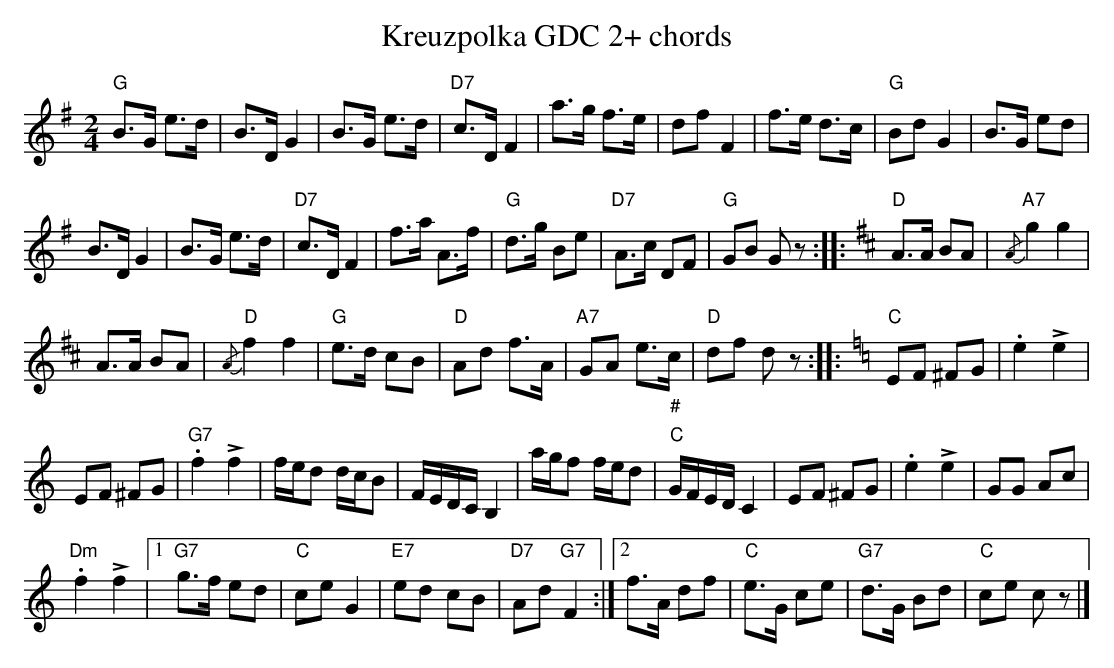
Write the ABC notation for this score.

X:1
T:Kreuzpolka GDC 2+ chords
M:2/4
L:1/8
K:Gmaj%%MIDI gchordon
"G"B>G e>d | B>D G2 | B>G e>d | "D7"c>D F2 | a>g f>e | df F2 | f>e d>c | "G"Bd G2 | B>G ed |
B>D G2 | B>G e>d | "D7"c>D F2 | f>a A>f | "G"d>g Be | "D7"A>c DF | "G"GB Gz :: [K:Dmaj] "D"A>A BA | "A7"{/A}g2g2 |
A>A BA | "D"{/A}f2f2 | "G"e>d cB | "D"Ad f>A | "A7"GA e>"_#"c | "D"df dz :: [K:Cmaj] "C"EF ^FG | .e2 !>!e2 |
EF ^FG | "G7".f2!>!f2 | f/2e/2d d/2c/2B | F/2E/2D/2C/2 B,2 | a/2g/2f f/2e/2d | "C"G/2F/2E/2D/2 C2 | EF ^FG | .e2!>!e2 | GG Ac |
"Dm".f2!>!f2 |1 "G7"g>f ed | "C"ce G2 | "E7"ed cB | "D7"Ad "G7"F2 :|2 f>A df | "C"e>G ce | "G7"d>G Bd | "C"ce cz |]
